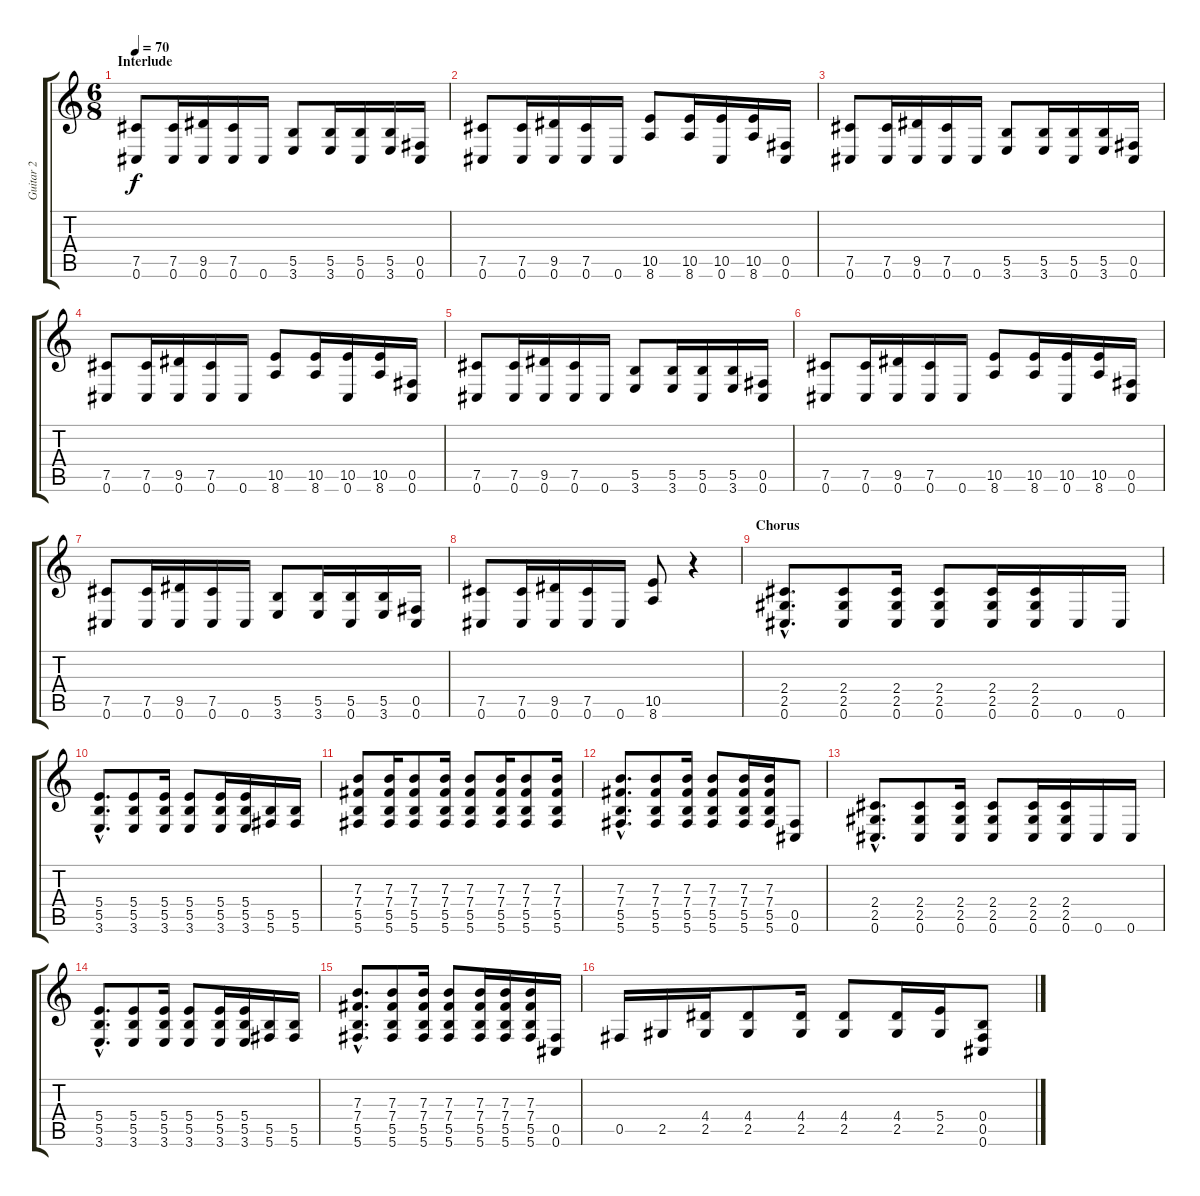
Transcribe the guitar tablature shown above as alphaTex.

\track ("Guitar 2" "Guitar 2") {instrument distortionguitar}
\staff {score tabs}
\tuning (Db4 Ab3 E3 B2 Gb2 Db2) {hide}
\ts (6 8)
\section ("" "Interlude")
\tempo 70
\clef g2
\ks c
(7.5 0.6).8{dy f} (7.5 0.6).16 (9.5 0.6).16 (7.5 0.6).16 0.6.16 (5.5 3.6).8 (5.5 3.6).16 (5.5 0.6).16 (5.5 3.6).16 (0.5 0.6).16 |
(7.5 0.6).8 (7.5 0.6).16 (9.5 0.6).16 (7.5 0.6).16 0.6.16 (10.5 8.6).8 (10.5 8.6).16 (10.5 0.6).16 (10.5 8.6).16 (0.5 0.6).16 |
(7.5 0.6).8 (7.5 0.6).16 (9.5 0.6).16 (7.5 0.6).16 0.6.16 (5.5 3.6).8 (5.5 3.6).16 (5.5 0.6).16 (5.5 3.6).16 (0.5 0.6).16 |
(7.5 0.6).8 (7.5 0.6).16 (9.5 0.6).16 (7.5 0.6).16 0.6.16 (10.5 8.6).8 (10.5 8.6).16 (10.5 0.6).16 (10.5 8.6).16 (0.5 0.6).16 |
(7.5 0.6).8 (7.5 0.6).16 (9.5 0.6).16 (7.5 0.6).16 0.6.16 (5.5 3.6).8 (5.5 3.6).16 (5.5 0.6).16 (5.5 3.6).16 (0.5 0.6).16 |
(7.5 0.6).8 (7.5 0.6).16 (9.5 0.6).16 (7.5 0.6).16 0.6.16 (10.5 8.6).8 (10.5 8.6).16 (10.5 0.6).16 (10.5 8.6).16 (0.5 0.6).16 |
(7.5 0.6).8 (7.5 0.6).16 (9.5 0.6).16 (7.5 0.6).16 0.6.16 (5.5 3.6).8 (5.5 3.6).16 (5.5 0.6).16 (5.5 3.6).16 (0.5 0.6).16 |
(7.5 0.6).8 (7.5 0.6).16 (9.5 0.6).16 (7.5 0.6).16 0.6.16 (10.5 8.6).8 r.4 |
\section ("" "Chorus")
(2.4{hac} 2.5{hac} 0.6{hac}).8{d} (2.4 2.5 0.6).8 (2.4 2.5 0.6).16 (2.4 2.5 0.6).8 (2.4 2.5 0.6).16 (2.4 2.5 0.6).16 0.6.16 0.6.16 |
(5.4{hac} 5.5{hac} 3.6{hac}).8{d} (5.4 5.5 3.6).8 (5.4 5.5 3.6).16 (5.4 5.5 3.6).8 (5.4 5.5 3.6).16 (5.4 5.5 3.6).16 (5.5 5.6).16 (5.5 5.6).16 |
(7.3 7.4 5.5 5.6).8 (7.3 7.4 5.5 5.6).16 (7.3 7.4 5.5 5.6).8 (7.3 7.4 5.5 5.6).16 (7.3 7.4 5.5 5.6).8 (7.3 7.4 5.5 5.6).16 (7.3 7.4 5.5 5.6).8 (7.3 7.4 5.5 5.6).16 |
(7.3{hac} 7.4{hac} 5.5{hac} 5.6{hac}).8{d} (7.3 7.4 5.5 5.6).8 (7.3 7.4 5.5 5.6).16 (7.3 7.4 5.5 5.6).8 (7.3 7.4 5.5 5.6).16 (7.3 7.4 5.5 5.6).16 (0.5 0.6).8 |
(2.4{hac} 2.5{hac} 0.6{hac}).8{d} (2.4 2.5 0.6).8 (2.4 2.5 0.6).16 (2.4 2.5 0.6).8 (2.4 2.5 0.6).16 (2.4 2.5 0.6).16 0.6.16 0.6.16 |
(5.4{hac} 5.5{hac} 3.6{hac}).8{d} (5.4 5.5 3.6).8 (5.4 5.5 3.6).16 (5.4 5.5 3.6).8 (5.4 5.5 3.6).16 (5.4 5.5 3.6).16 (5.5 5.6).16 (5.5 5.6).16 |
(7.3{hac} 7.4{hac} 5.5{hac} 5.6{hac}).8{d} (7.3 7.4 5.5 5.6).8 (7.3 7.4 5.5 5.6).16 (7.3 7.4 5.5 5.6).8 (7.3 7.4 5.5 5.6).16 (7.3 7.4 5.5 5.6).16 (7.3 7.4 5.5 5.6).16 (0.5 0.6).16 |
0.5.16 2.5.16 (4.4 2.5).16 (4.4 2.5).8 (4.4 2.5).16 (4.4 2.5).8 (4.4 2.5).16 (5.4 2.5).16 (0.4 0.5 0.6).8
